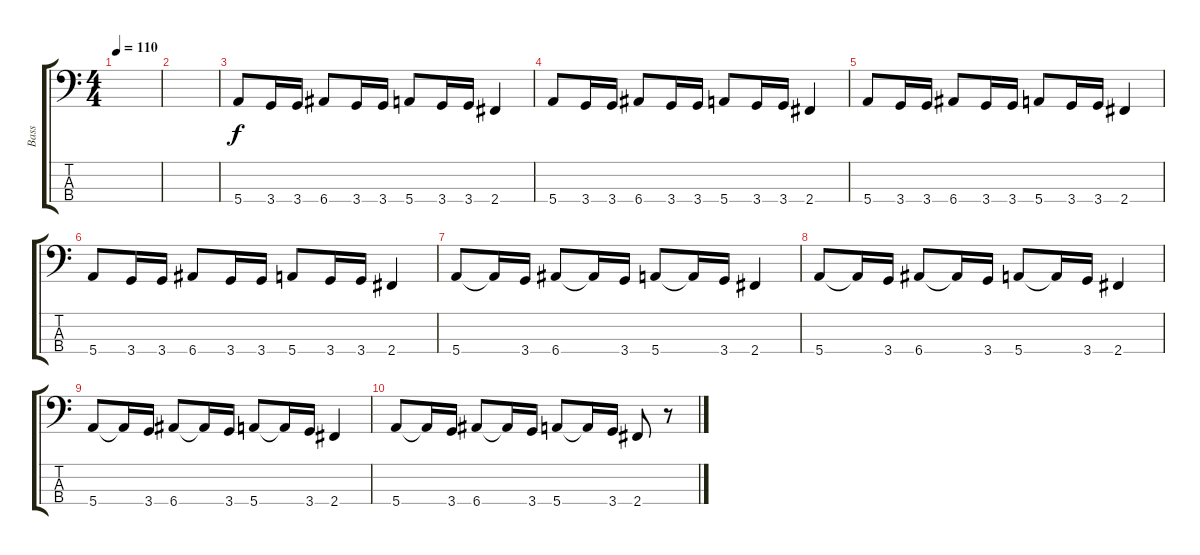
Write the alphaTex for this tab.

\track ("Bass" "Bass") {instrument electricbasspick}
\staff {score tabs}
\tuning (G2 D2 A1 E1) {hide}
\ts (4 4)
\tempo 110
\clef f4
\ks c
|
|
5.4.8 3.4.16 3.4.16 6.4.8 3.4.16 3.4.16 5.4.8 3.4.16 3.4.16 2.4.4 |
5.4.8 3.4.16 3.4.16 6.4.8 3.4.16 3.4.16 5.4.8 3.4.16 3.4.16 2.4.4 |
5.4.8 3.4.16 3.4.16 6.4.8 3.4.16 3.4.16 5.4.8 3.4.16 3.4.16 2.4.4 |
5.4.8 3.4.16 3.4.16 6.4.8 3.4.16 3.4.16 5.4.8 3.4.16 3.4.16 2.4.4 |
5.4.8 5.4{t}.16 3.4.16 6.4.8 6.4{t}.16 3.4.16 5.4.8 5.4{t}.16 3.4.16 2.4.4 |
5.4.8 5.4{t}.16 3.4.16 6.4.8 6.4{t}.16 3.4.16 5.4.8 5.4{t}.16 3.4.16 2.4.4 |
5.4.8 5.4{t}.16 3.4.16 6.4.8 6.4{t}.16 3.4.16 5.4.8 5.4{t}.16 3.4.16 2.4.4 |
5.4.8 5.4{t}.16 3.4.16 6.4.8 6.4{t}.16 3.4.16 5.4.8 5.4{t}.16 3.4.16 2.4.8 r.8
